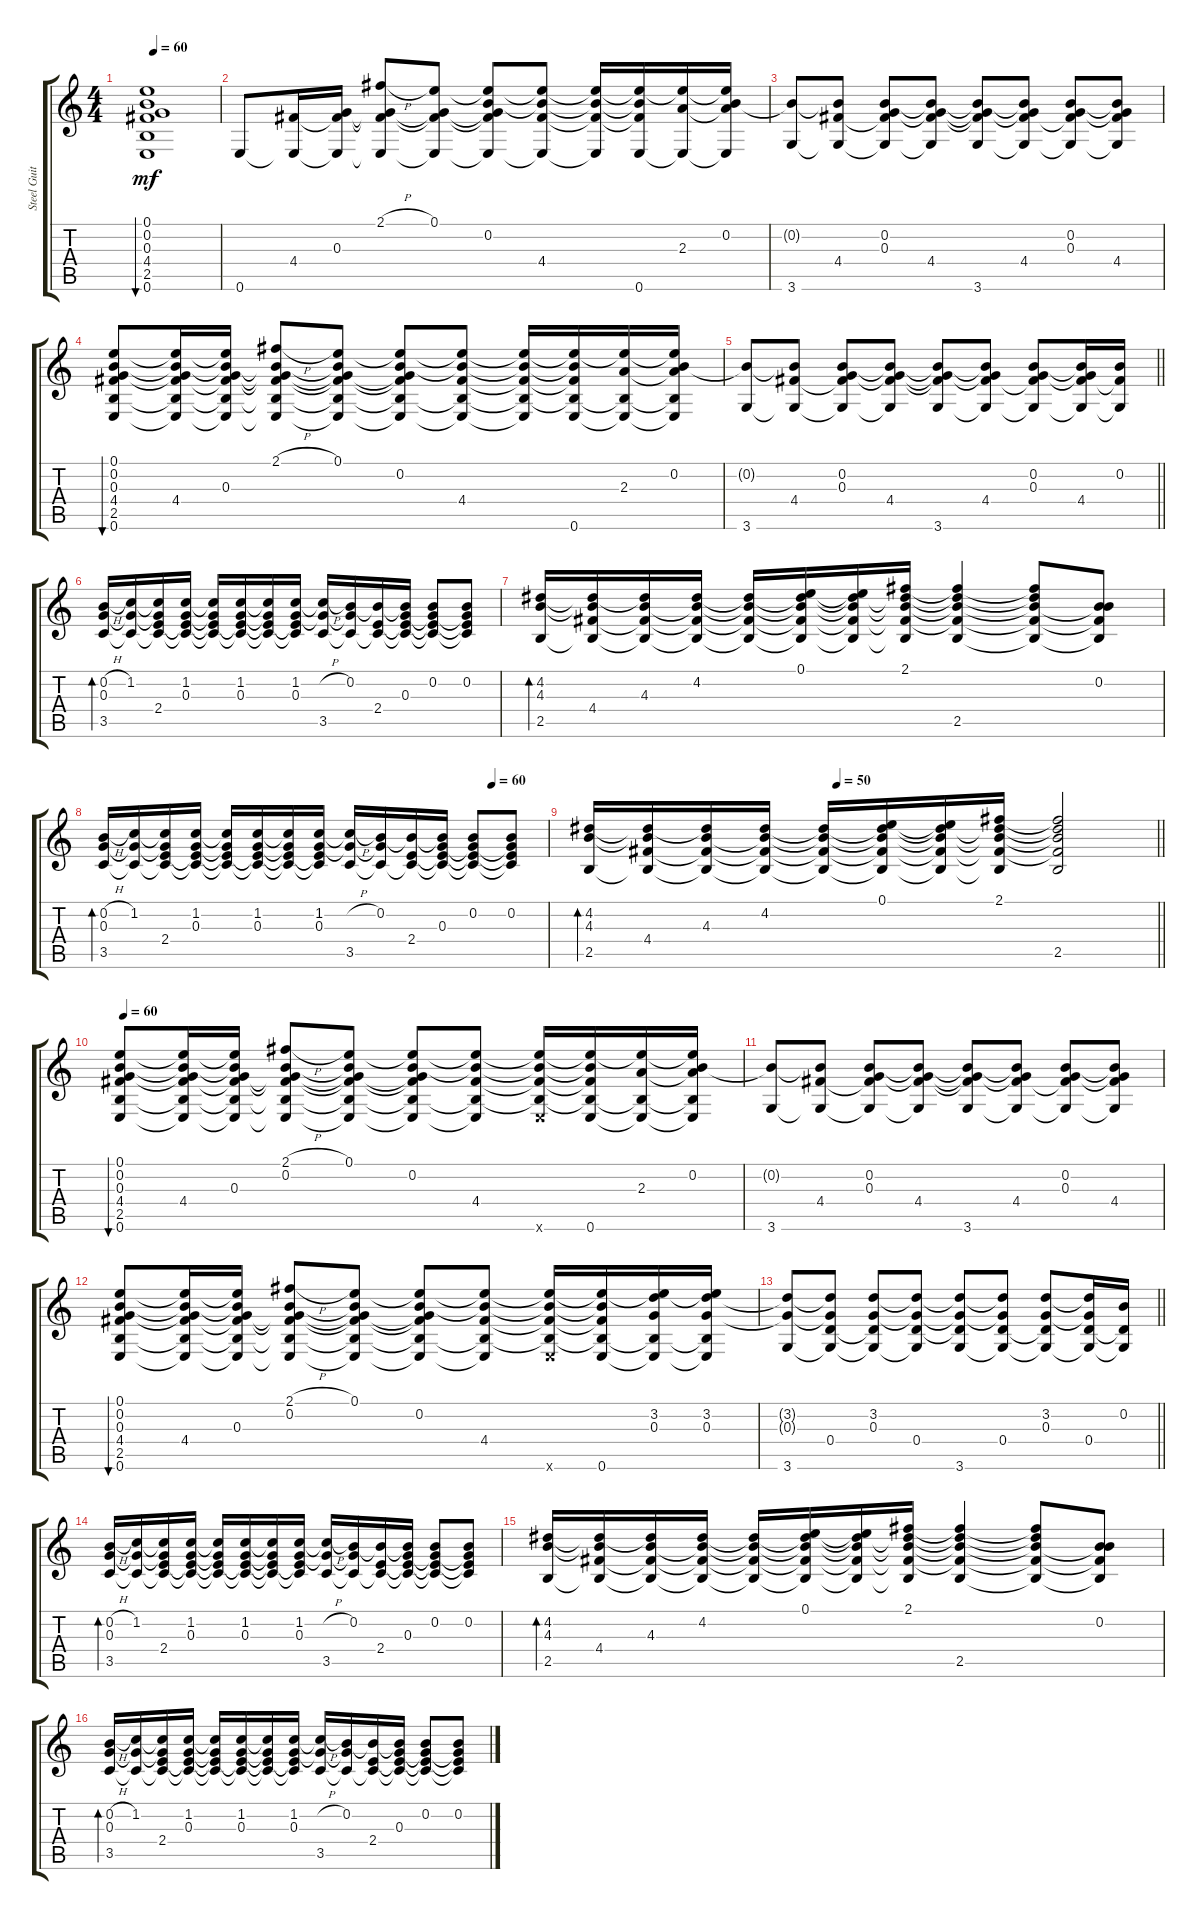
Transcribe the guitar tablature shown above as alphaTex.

\track ("Steel Guitar" "Steel Guit") {instrument acousticguitarsteel}
\staff {score tabs}
\tuning (E4 B3 G3 D3 A2 E2) {hide}
\ts (4 4)
\tempo 60
\clef g2
\ks c
(0.1 0.2 0.3 4.4 2.5 0.6).1{bu 240 dy mf instrument acousticguitarsteel} |
0.6.8 (4.4 0.6{t}).16 (0.3 4.4{t} 0.6{t}).16 (2.1{h} 0.3{t} 4.4{t} 0.6{t}).8 (0.1 0.3{t} 4.4{t} 0.6{t}).8 (0.1{t} 0.2 0.3{t} 4.4{t} 0.6{t}).8 (0.1{t} 0.2{t} 4.4 0.6{t}).8 (0.1{t} 0.2{t} 4.4{t} 0.6{t}).16 (0.1{t} 0.2{t} 4.4{t} 0.6).16 (0.1{t} 2.3 0.6{t}).16 (0.1{t} 0.2 2.3{t} 0.6{t}).16 |
(0.2{t} 3.6).8 (0.2{t} 4.4 3.6{t}).8 (0.2 0.3 4.4{t} 3.6{t}).8 (0.2{t} 0.3{t} 4.4 3.6{t}).8 (0.2{t} 0.3{t} 4.4{t} 3.6).8 (0.2{t} 0.3{t} 4.4 3.6{t}).8 (0.2 0.3 4.4{t} 3.6{t}).8 (0.2{t} 0.3{t} 4.4 3.6{t}).8 |
(0.1 0.2 0.3 4.4 2.5 0.6).8{bu 120} (0.1{t} 0.2{t} 0.3{t} 4.4 2.5{t} 0.6{t}).16 (0.1{t} 0.2{t} 0.3 4.4{t} 2.5{t} 0.6{t}).16 (2.1{h} 0.2{t} 0.3{t} 4.4{t} 2.5{t} 0.6{t}).8 (0.1 0.2{t} 0.3{t} 4.4{t} 2.5{t} 0.6{t}).8 (0.1{t} 0.2 0.3{t} 4.4{t} 2.5{t} 0.6{t}).8 (0.1{t} 0.2{t} 4.4 2.5{t} 0.6{t}).8 (0.1{t} 0.2{t} 4.4{t} 2.5{t} 0.6{t}).16 (0.1{t} 0.2{t} 4.4{t} 2.5{t} 0.6).16 (0.1{t} 2.3 2.5{t} 0.6{t}).16 (0.1{t} 0.2 2.3{t} 2.5{t} 0.6{t}).16 |
\barLineRight lightlight
(0.2{t} 3.6).8 (0.2{t} 4.4 3.6{t}).8 (0.2 0.3 4.4{t} 3.6{t}).8 (0.2{t} 0.3{t} 4.4 3.6{t}).8 (0.2{t} 0.3{t} 4.4{t} 3.6).8 (0.2{t} 0.3{t} 4.4 3.6{t}).8 (0.2 0.3 4.4{t} 3.6{t}).8 (0.2{t} 0.3{t} 4.4 3.6{t}).16 (0.2 4.4{t} 3.6{t}).16 |
(0.2{h} 0.3 3.5).16{bd 30} (1.2 0.3{t} 3.5{t}).16 (1.2{t} 0.3{t} 2.4 3.5{t}).16 (1.2 0.3 2.4{t} 3.5{t}).16 (1.2{t} 0.3{t} 2.4{t} 3.5{t}).16 (1.2 0.3 2.4{t} 3.5{t}).16 (1.2{t} 0.3{t} 2.4{t} 3.5{t}).16 (1.2 0.3 2.4{t} 3.5{t}).16 (1.2{h t} 0.3{t} 3.5).16 (0.2 0.3{t} 3.5{t}).16 (0.2{t} 2.4 3.5{t}).16 (0.2{t} 0.3 2.4{t} 3.5{t}).16 (0.2 0.3{t} 2.4{t} 3.5{t}).8 (0.2 0.3{t} 2.4{t} 3.5{t}).8 |
(4.2 4.3 2.5).16{bd 30} (4.2{t} 4.3{t} 4.4 2.5{t}).16 (4.2{t} 4.3 4.4{t} 2.5{t}).16 (4.2 4.3{t} 4.4{t} 2.5{t}).16 (4.2{t} 4.3{t} 4.4{t} 2.5{t}).16 (0.1 4.2{t} 4.3{t} 4.4{t} 2.5{t}).16 (0.1{t} 4.2{t} 4.3{t} 4.4{t} 2.5{t}).16 (2.1 4.2{t} 4.3{t} 4.4{t} 2.5{t}).16 (2.1{t} 4.2{t} 4.3{t} 4.4{t} 2.5).4 (2.1{t} 4.2{t} 4.3{t} 4.4{t} 2.5{t}).8 (0.2 4.3{t} 4.4{t} 2.5{t}).8 |
\tempo (60 0.875)
(0.2{h} 0.3 3.5).16{bd 60} (1.2 0.3{t} 3.5{t}).16 (1.2{t} 0.3{t} 2.4 3.5{t}).16 (1.2 0.3 2.4{t} 3.5{t}).16 (1.2{t} 0.3{t} 2.4{t} 3.5{t}).16 (1.2 0.3 2.4{t} 3.5{t}).16 (1.2{t} 0.3{t} 2.4{t} 3.5{t}).16 (1.2 0.3 2.4{t} 3.5{t}).16 (1.2{h t} 0.3{t} 3.5).16 (0.2 0.3{t} 3.5{t}).16 (0.2{t} 2.4 3.5{t}).16 (0.2{t} 0.3 2.4{t} 3.5{t}).16 (0.2 0.3{t} 2.4{t} 3.5{t}).8 (0.2 0.3{t} 2.4{t} 3.5{t}).8 |
\tempo (50 0.4375)
\barLineRight lightlight
(4.2 4.3 2.5).16{bd 30} (4.2{t} 4.3{t} 4.4 2.5{t}).16 (4.2{t} 4.3 4.4{t} 2.5{t}).16 (4.2 4.3{t} 4.4{t} 2.5{t}).16 (4.2{t} 4.3{t} 4.4{t} 2.5{t}).16 (0.1 4.2{t} 4.3{t} 4.4{t} 2.5{t}).16 (0.1{t} 4.2{t} 4.3{t} 4.4{t} 2.5{t}).16 (2.1 4.2{t} 4.3{t} 4.4{t} 2.5{t}).16 (2.1{t} 4.2{t} 4.3{t} 4.4{t} 2.5).2 |
\tempo 60
(0.1 0.2 0.3 4.4 2.5 0.6).8{bu 120} (0.1{t} 0.2{t} 0.3{t} 4.4 2.5{t} 0.6{t}).16 (0.1{t} 0.2{t} 0.3 4.4{t} 2.5{t} 0.6{t}).16 (2.1{h} 0.2 0.3{t} 4.4{t} 2.5{t} 0.6{t}).8 (0.1 0.2{t} 0.3{t} 4.4{t} 2.5{t} 0.6{t}).8 (0.1{t} 0.2 0.3{t} 4.4{t} 2.5{t} 0.6{t}).8 (0.1{t} 0.2{t} 4.4 2.5{t} 0.6{t}).8 (0.1{t} 0.2{t} 4.4{t} 2.5{t} 0.6{x}).16 (0.1{t} 0.2{t} 4.4{t} 2.5{t} 0.6).16 (0.1{t} 2.3 2.5{t} 0.6{t}).16 (0.1{t} 0.2 2.3{t} 2.5{t} 0.6{t}).16 |
(0.2{t} 3.6).8 (0.2{t} 4.4 3.6{t}).8 (0.2 0.3 4.4{t} 3.6{t}).8 (0.2{t} 0.3{t} 4.4 3.6{t}).8 (0.2{t} 0.3{t} 4.4{t} 3.6).8 (0.2{t} 0.3{t} 4.4 3.6{t}).8 (0.2 0.3 4.4{t} 3.6{t}).8 (0.2{t} 0.3{t} 4.4 3.6{t}).8 |
(0.1 0.2 0.3 4.4 2.5 0.6).8{bu 120} (0.1{t} 0.2{t} 0.3{t} 4.4 2.5{t} 0.6{t}).16 (0.1{t} 0.2{t} 0.3 4.4{t} 2.5{t} 0.6{t}).16 (2.1{h} 0.2 0.3{t} 4.4{t} 2.5{t} 0.6{t}).8 (0.1 0.2{t} 0.3{t} 4.4{t} 2.5{t} 0.6{t}).8 (0.1{t} 0.2 0.3{t} 4.4{t} 2.5{t} 0.6{t}).8 (0.1{t} 0.2{t} 4.4 2.5{t} 0.6{t}).8 (0.1{t} 0.2{t} 4.4{t} 2.5{t} 0.6{x}).16 (0.1{t} 0.2{t} 4.4{t} 2.5{t} 0.6).16 (0.1{t} 3.2 0.3 2.5{t} 0.6{t}).16 (0.1{t} 3.2 0.3 2.5{t} 0.6{t}).16 |
\barLineRight lightlight
(3.2{t} 0.3{t} 3.6).8 (3.2{t} 0.3{t} 0.4 3.6{t}).8 (3.2 0.3 0.4{t} 3.6{t}).8 (3.2{t} 0.3{t} 0.4 3.6{t}).8 (3.2{t} 0.3{t} 0.4{t} 3.6).8 (3.2{t} 0.3{t} 0.4 3.6{t}).8 (3.2 0.3 0.4{t} 3.6{t}).8 (3.2{t} 0.3{t} 0.4 3.6{t}).16 (0.2 0.4{t} 3.6{t}).16 |
(0.2{h} 0.3 3.5).16{bd 30} (1.2 0.3{t} 3.5{t}).16 (1.2{t} 0.3{t} 2.4 3.5{t}).16 (1.2 0.3 2.4{t} 3.5{t}).16 (1.2{t} 0.3{t} 2.4{t} 3.5{t}).16 (1.2 0.3 2.4{t} 3.5{t}).16 (1.2{t} 0.3{t} 2.4{t} 3.5{t}).16 (1.2 0.3 2.4{t} 3.5{t}).16 (1.2{h t} 0.3{t} 3.5).16 (0.2 0.3{t} 3.5{t}).16 (0.2{t} 2.4 3.5{t}).16 (0.2{t} 0.3 2.4{t} 3.5{t}).16 (0.2 0.3{t} 2.4{t} 3.5{t}).8 (0.2 0.3{t} 2.4{t} 3.5{t}).8 |
(4.2 4.3 2.5).16{bd 30} (4.2{t} 4.3{t} 4.4 2.5{t}).16 (4.2{t} 4.3 4.4{t} 2.5{t}).16 (4.2 4.3{t} 4.4{t} 2.5{t}).16 (4.2{t} 4.3{t} 4.4{t} 2.5{t}).16 (0.1 4.2{t} 4.3{t} 4.4{t} 2.5{t}).16 (0.1{t} 4.2{t} 4.3{t} 4.4{t} 2.5{t}).16 (2.1 4.2{t} 4.3{t} 4.4{t} 2.5{t}).16 (2.1{t} 4.2{t} 4.3{t} 4.4{t} 2.5).4 (2.1{t} 4.2{t} 4.3{t} 4.4{t} 2.5{t}).8 (0.2 4.3{t} 4.4{t} 2.5{t}).8 |
(0.2{h} 0.3 3.5).16{bd 60} (1.2 0.3{t} 3.5{t}).16 (1.2{t} 0.3{t} 2.4 3.5{t}).16 (1.2 0.3 2.4{t} 3.5{t}).16 (1.2{t} 0.3{t} 2.4{t} 3.5{t}).16 (1.2 0.3 2.4{t} 3.5{t}).16 (1.2{t} 0.3{t} 2.4{t} 3.5{t}).16 (1.2 0.3 2.4{t} 3.5{t}).16 (1.2{h t} 0.3{t} 3.5).16 (0.2 0.3{t} 3.5{t}).16 (0.2{t} 2.4 3.5{t}).16 (0.2{t} 0.3 2.4{t} 3.5{t}).16 (0.2 0.3{t} 2.4{t} 3.5{t}).8 (0.2 0.3{t} 2.4{t} 3.5{t}).8
